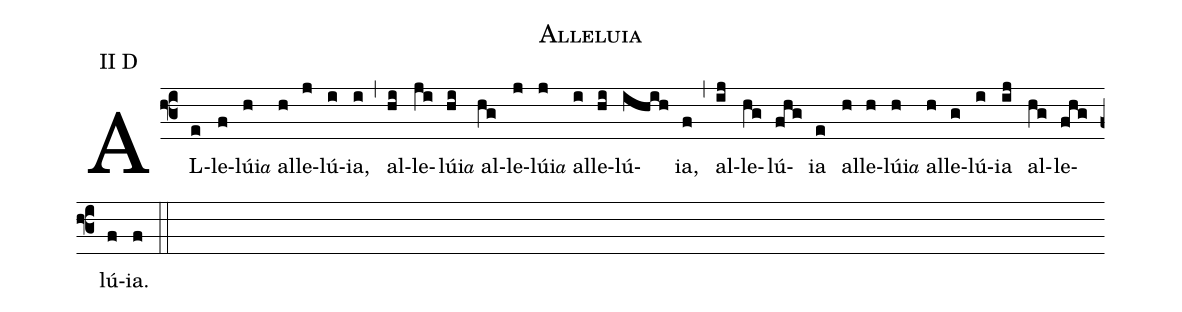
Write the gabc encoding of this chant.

name: Alleluia;
annotation: II D;
mode: 2;
%%
(f3)
AL(e)le(f)lú(h)i<e>a</e> {a}l(h)le(j)lú(i)ia,(i) (,)
al(hi)le(ji)lú(hi)i<e>a</e> {a}l(hg)le(j)lú(j)i<e>a</e> {a}l(i)le(hi)lú(ihih)ia,(f) (,)
al(ij)le(hg)lú(fhg)ia(e) al(h)le(h)lú(h)i<e>a</e> {a}l(h)le(g)lú(i)ia(ij) al(hg)le(fhg)lú(f)ia.(f) (::)
